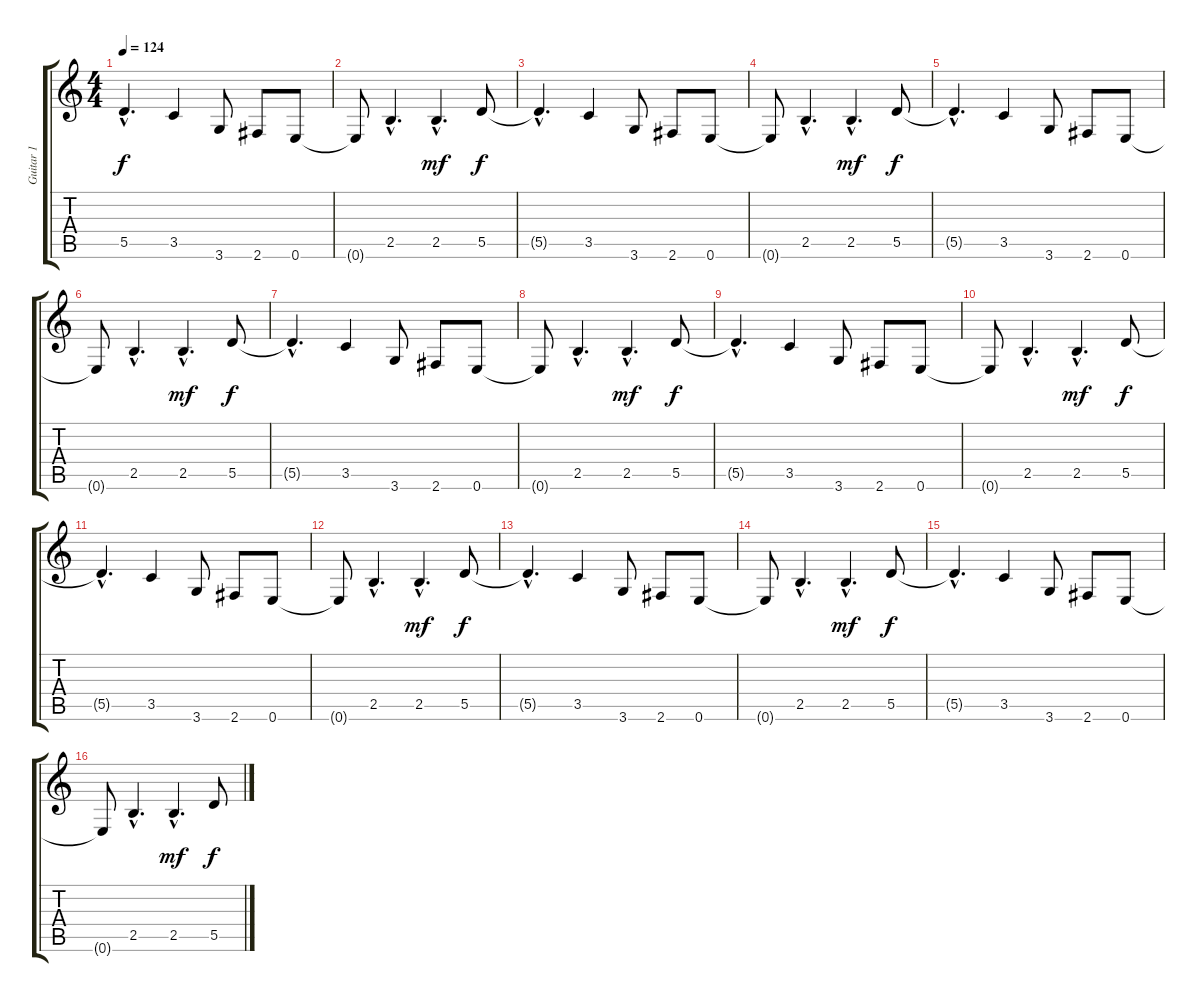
\track ("Guitar 1" "Guitar 1") {instrument overdrivenguitar}
\staff {score tabs}
\tuning (E4 B3 G3 D3 A2 E2) {hide}
\ts (4 4)
\tempo 124
\clef g2
\ks c
5.5{hac t}.4{d dy f} 3.5.4 3.6.8 2.6.8 0.6.8 |
0.6{t}.8 2.5{hac}.4{d} 2.5{hac}.4{d dy mf} 5.5.8{dy f} |
5.5{hac t}.4{d} 3.5.4 3.6.8 2.6.8 0.6.8 |
0.6{t}.8 2.5{hac}.4{d} 2.5{hac}.4{d dy mf} 5.5.8{dy f} |
5.5{hac t}.4{d} 3.5.4 3.6.8 2.6.8 0.6.8 |
0.6{t}.8 2.5{hac}.4{d} 2.5{hac}.4{d dy mf} 5.5.8{dy f} |
5.5{hac t}.4{d} 3.5.4 3.6.8 2.6.8 0.6.8 |
0.6{t}.8 2.5{hac}.4{d} 2.5{hac}.4{d dy mf} 5.5.8{dy f} |
5.5{hac t}.4{d} 3.5.4 3.6.8 2.6.8 0.6.8 |
0.6{t}.8 2.5{hac}.4{d} 2.5{hac}.4{d dy mf} 5.5.8{dy f} |
5.5{hac t}.4{d} 3.5.4 3.6.8 2.6.8 0.6.8 |
0.6{t}.8 2.5{hac}.4{d} 2.5{hac}.4{d dy mf} 5.5.8{dy f} |
5.5{hac t}.4{d} 3.5.4 3.6.8 2.6.8 0.6.8 |
0.6{t}.8 2.5{hac}.4{d} 2.5{hac}.4{d dy mf} 5.5.8{dy f} |
5.5{hac t}.4{d} 3.5.4 3.6.8 2.6.8 0.6.8 |
0.6{t}.8 2.5{hac}.4{d} 2.5{hac}.4{d dy mf} 5.5.8{dy f}
